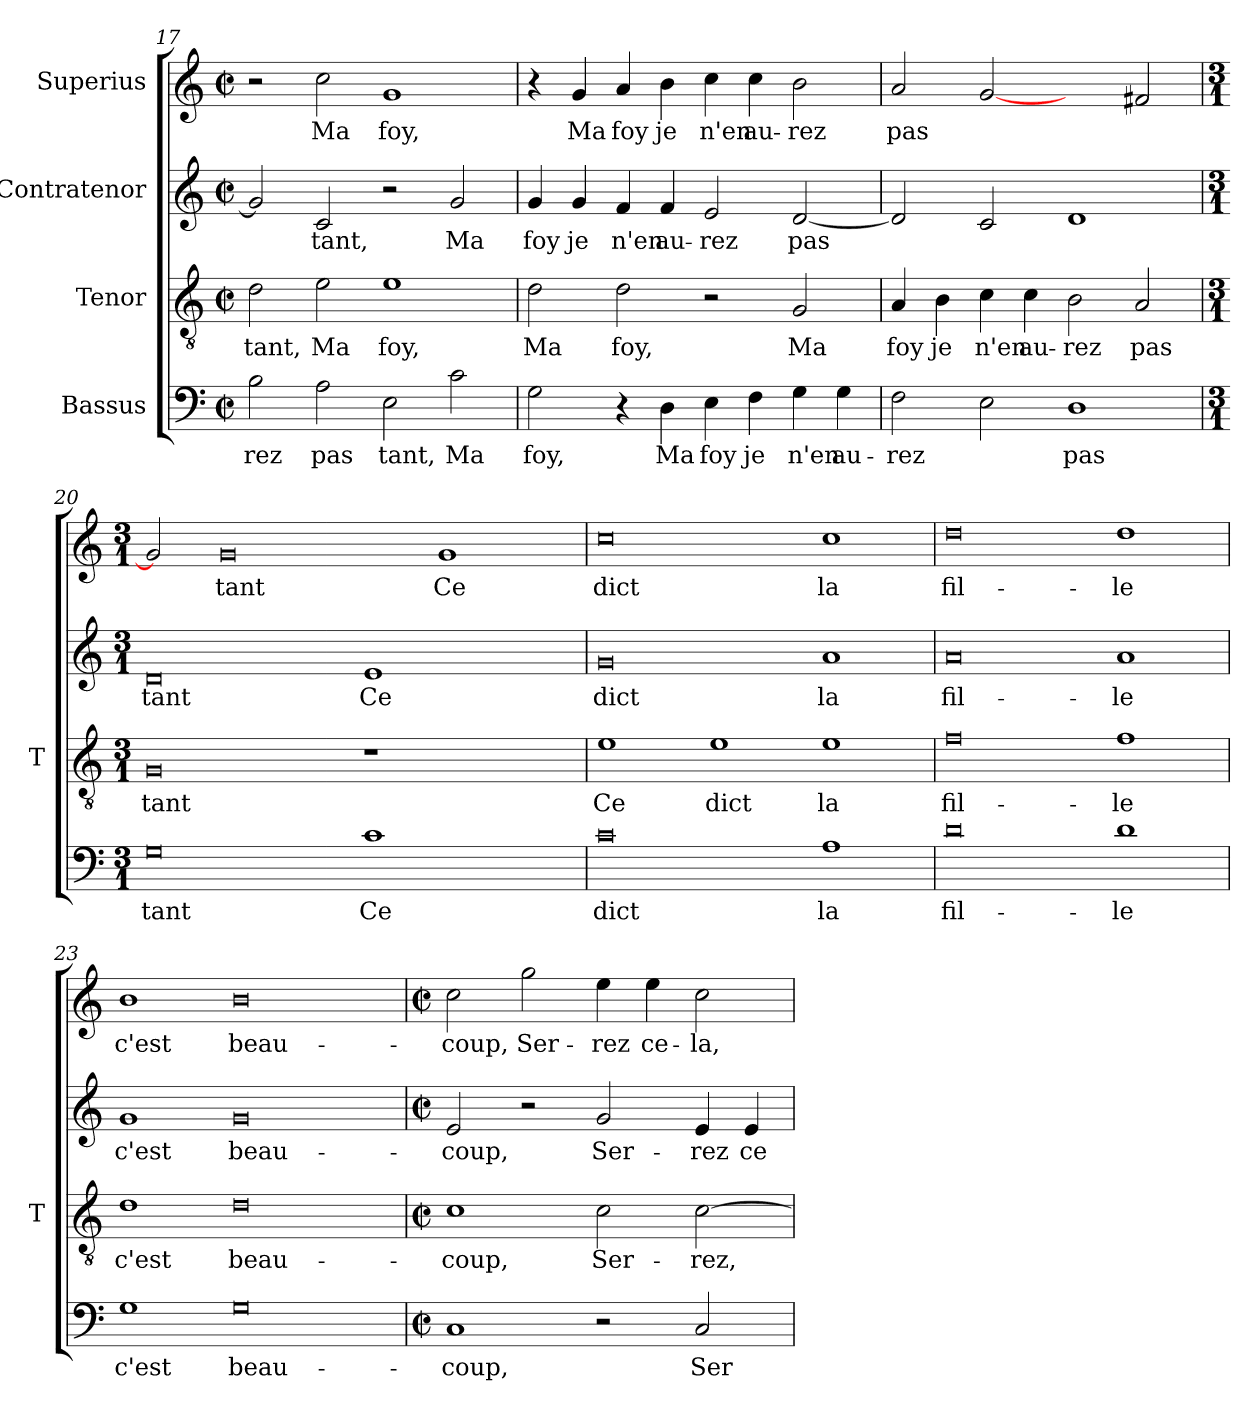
**kern	**text	**kern	**text	**kern	**text	**kern	**text
*part4	*part4	*part3	*part3	*part2	*part2	*part1	*part1
*staff4	*staff4	*staff3	*staff3	*staff2	*staff2	*staff1	*staff1
*I"Bassus	*	*I"Tenor	*	*I"Contratenor	*	*I"Superius	*
*	*	*I'T	*	*	*	*	*
*clefF4	*	*clefGv2	*	*clefG2	*	*clefG2	*
*k[]	*	*k[]	*	*k[]	*	*k[]	*
*C:	*	*C:	*	*C:	*	*C:	*
*M2/2	*	*M2/2	*	*M2/2	*	*M2/2	*
*met(c|)	*	*met(c|)	*	*met(c|)	*	*met(c|)	*
=17	=17	=17	=17	=17	=17	=17	=17
2B	-rez	2d	-tant,	2g]	.	2r	.
2A	-pas	2e	-Ma	2c	-tant,	2cc	-Ma
2E	-tant,	1e	-foy,	2r	.	1g	-foy,
2c	-Ma	.	.	2g	-Ma	.	.
=18	=18	=18	=18	=18	=18	=18	=18
2G	-foy,	2d	-Ma	4g	-foy	4r	.
.	.	.	.	4g	-je	4g	-Ma
4r	.	2d	-foy,	4f	-n'en	4a	-foy
4D	-Ma	.	.	4f	au-	4b	-je
4E	-foy	2r	.	2e	-rez	4cc	-n'en
4F	-je	.	.	.	.	4cc	au-
4G	-n'en	2G	-Ma	[2d	-pas	2b	-rez
4G	au-	.	.	.	.	.	.
=19	=19	=19	=19	=19	=19	=19	=19
2F	-rez	4A	-foy	2d]	.	2a	-pas
.	.	4B	-je	.	.	.	.
2E	.	4c	-n'en	2c	.	[2g	.
.	.	4c	au-	.	.	.	.
1D	-pas	2B	-rez	1d	.	2ryy	.
.	.	2A	-pas	.	.	2f#X	.
=20	=20	=20	=20	=20	=20	=20	=20
*M3/1	*	*M3/1	*	*M3/1	*	*M3/1	*
0G	-tant	0G	-tant	0d	-tant	2g]	.
.	.	.	.	.	.	0g	-tant
1c	-Ce	1r	.	1e	-Ce	.	.
.	.	.	.	.	.	1g	-Ce
2ryy	.	2ryy	.	2ryy	.	.	.
!!LO:LB:g=z
=21	=21	=21	=21	=21	=21	=21	=21
0c	-dict	1e	-Ce	0g	-dict	0cc	-dict
.	.	1e	-dict	.	.	.	.
1A	-la	1e	-la	1a	-la	1cc	-la
=22	=22	=22	=22	=22	=22	=22	=22
0d	fil-	0f	fil-	0a	fil-	0dd	fil-
1d	-le	1f	-le	1a	-le	1dd	-le
=23	=23	=23	=23	=23	=23	=23	=23
1G	-c'est	1d	-c'est	1g	-c'est	1b	-c'est
0G	beau-	0d	beau-	0g	beau-	0b	beau-
=24	=24	=24	=24	=24	=24	=24	=24
*M2/2	*	*M2/2	*	*M2/2	*	*M2/2	*
*met(c|)	*	*met(c|)	*	*met(c|)	*	*met(c|)	*
1C	-coup,	1c	-coup,	2e	-coup,	2cc	-coup,
.	.	.	.	2r	.	2gg	Ser-
2r	.	2c	Ser-	2g	Ser-	4ee	-rez
.	.	.	.	.	.	4ee	ce-
2C	Ser-	[2c	-rez,	4e	-rez	2cc	-la,
.	.	.	.	4e	ce-	.	.
=	=	=	=	=	=	=	=
*-	*-	*-	*-	*-	*-	*-	*-
